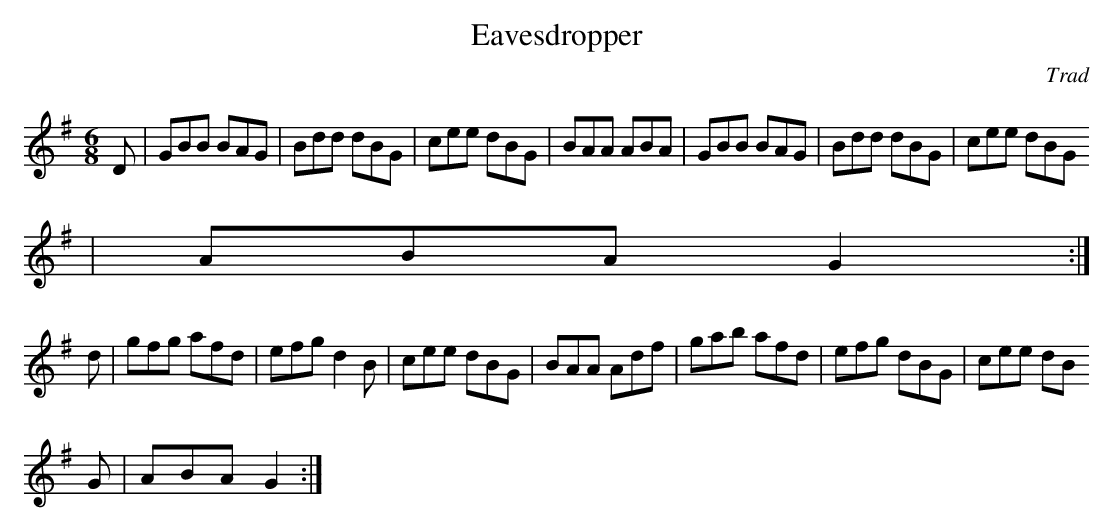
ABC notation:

X:1
T:Eavesdropper
C:Trad
M:6/8
L:1/8
K:G
D | GBB BAG | Bdd dBG | cee dBG | BAA ABA | GBB BAG | Bdd dBG | cee dBG
 | ABA G2 :|
d | gfg afd | efg d2 B | cee dBG | BAA Adf | gab afd | efg dBG | cee dB
G | ABA G2 :|
